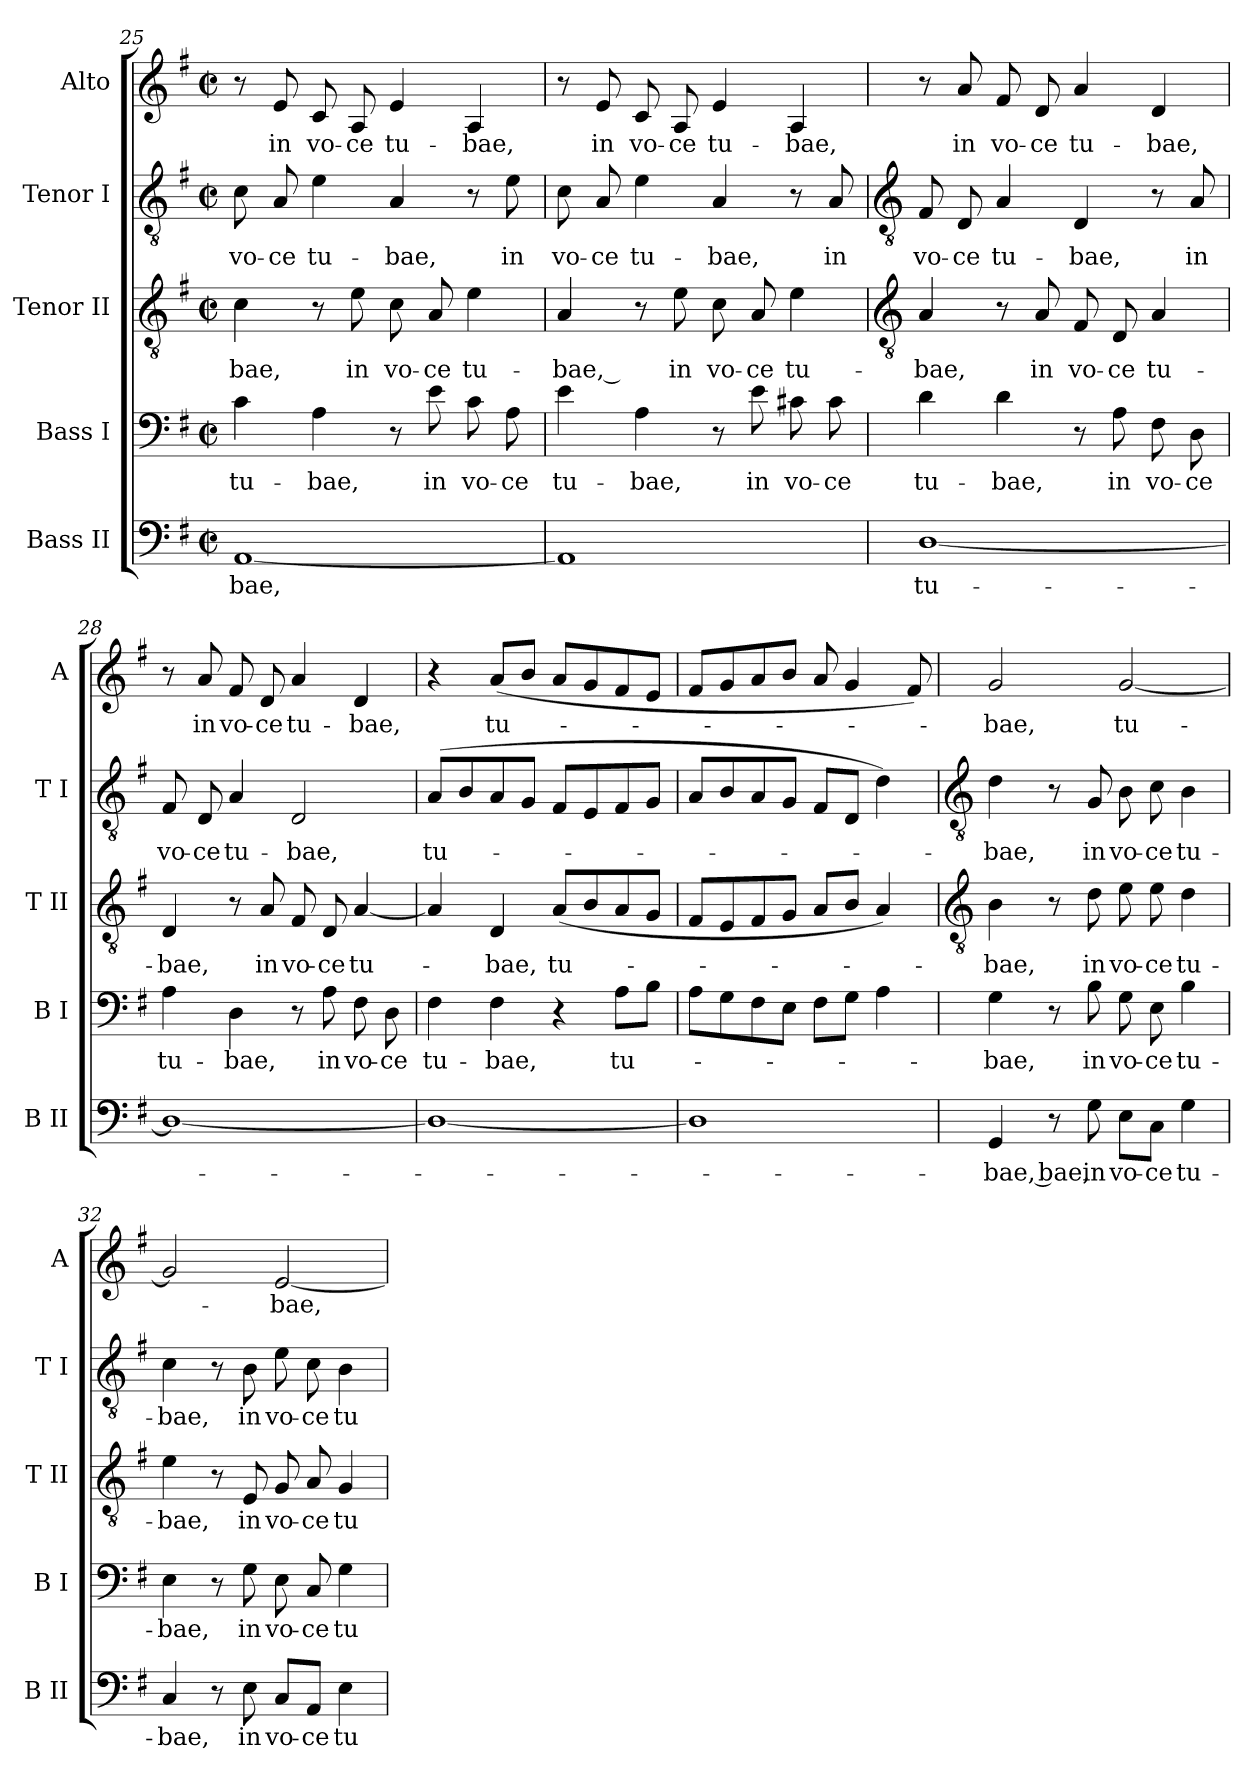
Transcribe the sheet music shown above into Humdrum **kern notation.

**kern	**text	**kern	**text	**kern	**text	**kern	**text	**kern	**text
*part5	*part5	*part4	*part4	*part3	*part3	*part2	*part2	*part1	*part1
*staff5	*staff5	*staff4	*staff4	*staff3	*staff3	*staff2	*staff2	*staff1	*staff1
*I"Bass II	*	*I"Bass I	*	*I"Tenor II	*	*I"Tenor I	*	*I"Alto	*
*I'B II	*	*I'B I	*	*I'T II	*	*I'T I	*	*I'A	*
*clefF4	*	*clefF4	*	*clefGv2	*	*clefGv2	*	*clefG2	*
*k[f#]	*	*k[f#]	*	*k[f#]	*	*k[f#]	*	*k[f#]	*
*G:	*	*G:	*	*G:	*	*G:	*	*G:	*
*M2/2	*	*M2/2	*	*M2/2	*	*M2/2	*	*M2/2	*
*met(c|)	*	*met(c|)	*	*met(c|)	*	*met(c|)	*	*met(c|)	*
=25	=25	=25	=25	=25	=25	=25	=25	=25	=25
!	!LO:LY:b	!	!LO:LY:b	!	!LO:LY:b	!	!LO:LY:b	!	!
[1AA	bae,	4c	tu-	4c	-bae,	8c	vo-	8r	.
!	!	!	!	!	!	!	!LO:LY:b	!	!LO:LY:b
.	.	.	.	.	.	8A	-ce	8e	in
!	!	!	!LO:LY:b	!	!	!	!LO:LY:b	!	!LO:LY:b
.	.	4A	-bae,	8r	.	4e	tu-	8c	vo-
!	!	!	!	!	!LO:LY:b	!	!	!	!LO:LY:b
.	.	.	.	8e	in	.	.	8A	-ce
!	!	!	!	!	!LO:LY:b	!	!LO:LY:b	!	!LO:LY:b
.	.	8r	.	8c	vo-	4A	-bae,	4e	tu-
!	!	!	!LO:LY:b	!	!LO:LY:b	!	!	!	!
.	.	8e	in	8A	-ce	.	.	.	.
!	!	!	!LO:LY:b	!	!LO:LY:b	!	!	!	!LO:LY:b
.	.	8c	vo-	4e	tu-	8r	.	4A	-bae,
!	!	!	!LO:LY:b	!	!	!	!LO:LY:b	!	!
.	.	8A	-ce	.	.	8e	in	.	.
=26	=26	=26	=26	=26	=26	=26	=26	=26	=26
!	!	!	!LO:LY:b	!	!LO:LY:b	!	!LO:LY:b	!	!
1AA]	.	4e	tu-	4A	-bae, ­	8c	vo-	8r	.
!	!	!	!	!	!	!	!LO:LY:b	!	!LO:LY:b
.	.	.	.	.	.	8A	-ce	8e	in
!	!	!	!LO:LY:b	!	!	!	!LO:LY:b	!	!LO:LY:b
.	.	4A	-bae,	8r	.	4e	tu-	8c	vo-
!	!	!	!	!	!LO:LY:b	!	!	!	!LO:LY:b
.	.	.	.	8e	in	.	.	8A	-ce
!	!	!	!	!	!LO:LY:b	!	!LO:LY:b	!	!LO:LY:b
.	.	8r	.	8c	vo-	4A	-bae,	4e	tu-
!	!	!	!LO:LY:b	!	!LO:LY:b	!	!	!	!
.	.	8e	in	8A	-ce	.	.	.	.
!	!	!	!LO:LY:b	!	!LO:LY:b	!	!	!	!LO:LY:b
.	.	8c#X	vo-	4e	tu-	8r	.	4A	-bae,
!	!	!	!LO:LY:b	!	!	!	!LO:LY:b	!	!
.	.	8c#	-ce	.	.	8A	in	.	.
!!LO:LB:g=z
=27	=27	=27	=27	=27	=27	=27	=27	=27	=27
*	*	*	*	*clefGv2	*	*clefGv2	*	*	*
!	!LO:LY:b	!	!LO:LY:b	!	!LO:LY:b	!	!LO:LY:b	!	!
[1D/	tu-	4d	tu-	4A	-bae,	8F#	vo-	8r	.
!	!	!	!	!	!	!	!LO:LY:b	!	!LO:LY:b
.	.	.	.	.	.	8D	-ce	8a	in
!	!	!	!LO:LY:b	!	!	!	!LO:LY:b	!	!LO:LY:b
.	.	4d	-bae,	8r	.	4A	tu-	8f#	vo-
!	!	!	!	!	!LO:LY:b	!	!	!	!LO:LY:b
.	.	.	.	8A	in	.	.	8d	-ce
!	!	!	!	!	!LO:LY:b	!	!LO:LY:b	!	!LO:LY:b
.	.	8r	.	8F#	vo-	4D	-bae,	4a	tu-
!	!	!	!LO:LY:b	!	!LO:LY:b	!	!	!	!
.	.	8A	in	8D	-ce	.	.	.	.
!	!	!	!LO:LY:b	!	!LO:LY:b	!	!	!	!LO:LY:b
.	.	8F#	vo-	4A	tu-	8r	.	4d	-bae,
!	!	!	!LO:LY:b	!	!	!	!LO:LY:b	!	!
.	.	8D	-ce	.	.	8A	in	.	.
=28	=28	=28	=28	=28	=28	=28	=28	=28	=28
!	!	!	!LO:LY:b	!	!LO:LY:b	!	!LO:LY:b	!	!
1D/_	.	4A	tu-	4D	-bae,	8F#	vo-	8r	.
!	!	!	!	!	!	!	!LO:LY:b	!	!LO:LY:b
.	.	.	.	.	.	8D	-ce	8a	in
!	!	!	!LO:LY:b	!	!	!	!LO:LY:b	!	!LO:LY:b
.	.	4D	-bae,	8r	.	4A	tu-	8f#	vo-
!	!	!	!	!	!LO:LY:b	!	!	!	!LO:LY:b
.	.	.	.	8A	in	.	.	8d	-ce
!	!	!	!	!	!LO:LY:b	!	!LO:LY:b	!	!LO:LY:b
.	.	8r	.	8F#	vo-	2D	-bae,	4a	tu-
!	!	!	!LO:LY:b	!	!LO:LY:b	!	!	!	!
.	.	8A	in	8D	-ce	.	.	.	.
!	!	!	!LO:LY:b	!	!LO:LY:b	!	!	!	!LO:LY:b
.	.	8F#	vo-	[4A	tu-	.	.	4d	-bae,
!	!	!	!LO:LY:b	!	!	!	!	!	!
.	.	8D	-ce	.	.	.	.	.	.
=29	=29	=29	=29	=29	=29	=29	=29	=29	=29
!	!	!	!LO:LY:b	!	!	!	!LO:LY:b	!	!
1D/_	.	4F#	tu-	4A]	.	(<8AL	tu-	4r	.
.	.	.	.	.	.	8B	.	.	.
!	!	!	!LO:LY:b	!	!LO:LY:b	!	!	!	!LO:LY:b
.	.	4F#	-bae,	4D	bae,	8A	.	(<8aL	tu-
.	.	.	.	.	.	8GJ	.	8bJ	.
!	!	!	!	!	!LO:LY:b	!	!	!	!
.	.	4r	.	(<8AL	tu-	8F#L	.	8aL	.
.	.	.	.	8B	.	8E	.	8g	.
!	!	!	!LO:LY:b	!	!	!	!	!	!
.	.	8AL	tu-	8A	.	8F#	.	8f#	.
.	.	8BJ	.	8GJ	.	8GJ	.	8eJ	.
=30	=30	=30	=30	=30	=30	=30	=30	=30	=30
1D]	.	8AL	.	8F#L	.	8AL	.	8f#L	.
.	.	8G	.	8E	.	8B	.	8g	.
.	.	8F#	.	8F#	.	8A	.	8a	.
.	.	8EJ	.	8GJ	.	8GJ	.	8bJ	.
.	.	8F#L	.	8AL	.	8F#L	.	8a	.
.	.	8GJ	.	8BJ	.	8DJ	.	4g	.
.	.	4A	.	4A)	.	4d)	.	.	.
.	.	.	.	.	.	.	.	8f#)	.
!!LO:LB:g=z
=31	=31	=31	=31	=31	=31	=31	=31	=31	=31
*	*	*	*	*clefGv2	*	*clefGv2	*	*	*
!	!LO:LY:b	!	!LO:LY:b	!	!LO:LY:b	!	!LO:LY:b	!	!LO:LY:b
4GG	bae, bae,	4G	bae,	4B	bae,	4d	bae,	2g	bae,
8r	.	8r	.	8r	.	8r	.	.	.
!	!LO:LY:b	!	!LO:LY:b	!	!LO:LY:b	!	!LO:LY:b	!	!
8G	in	8B	in	8d	in	8G	in	.	.
!	!LO:LY:b	!	!LO:LY:b	!	!LO:LY:b	!	!LO:LY:b	!	!LO:LY:b
8E\L	vo-	8G	vo-	8e	vo-	8B	vo-	[2g	tu-
!	!LO:LY:b	!	!LO:LY:b	!	!LO:LY:b	!	!LO:LY:b	!	!
8C\J	-ce	8E	-ce	8e	-ce	8c	-ce	.	.
!	!LO:LY:b	!	!LO:LY:b	!	!LO:LY:b	!	!LO:LY:b	!	!
4G	tu-	4B	tu-	4d	tu-	4B	tu-	.	.
=32	=32	=32	=32	=32	=32	=32	=32	=32	=32
!	!LO:LY:b	!	!LO:LY:b	!	!LO:LY:b	!	!LO:LY:b	!	!
4C	-bae,	4E	-bae,	4e	-bae,	4c	-bae,	2g]	.
8r	.	8r	.	8r	.	8r	.	.	.
!	!LO:LY:b	!	!LO:LY:b	!	!LO:LY:b	!	!LO:LY:b	!	!
8E	in	8G	in	8E	in	8B	in	.	.
!	!LO:LY:b	!	!LO:LY:b	!	!LO:LY:b	!	!LO:LY:b	!	!LO:LY:b
8C/L	vo-	8E	vo-	8G	vo-	8e	vo-	[2e	bae,
!	!LO:LY:b	!	!LO:LY:b	!	!LO:LY:b	!	!LO:LY:b	!	!
8AA/J	-ce	8C	-ce	8A	-ce	8c	-ce	.	.
!	!LO:LY:b	!	!LO:LY:b	!	!LO:LY:b	!	!LO:LY:b	!	!
4E	tu-	4G	tu-	4G	tu-	4B	tu-	.	.
=	=	=	=	=	=	=	=	=	=
*-	*-	*-	*-	*-	*-	*-	*-	*-	*-
